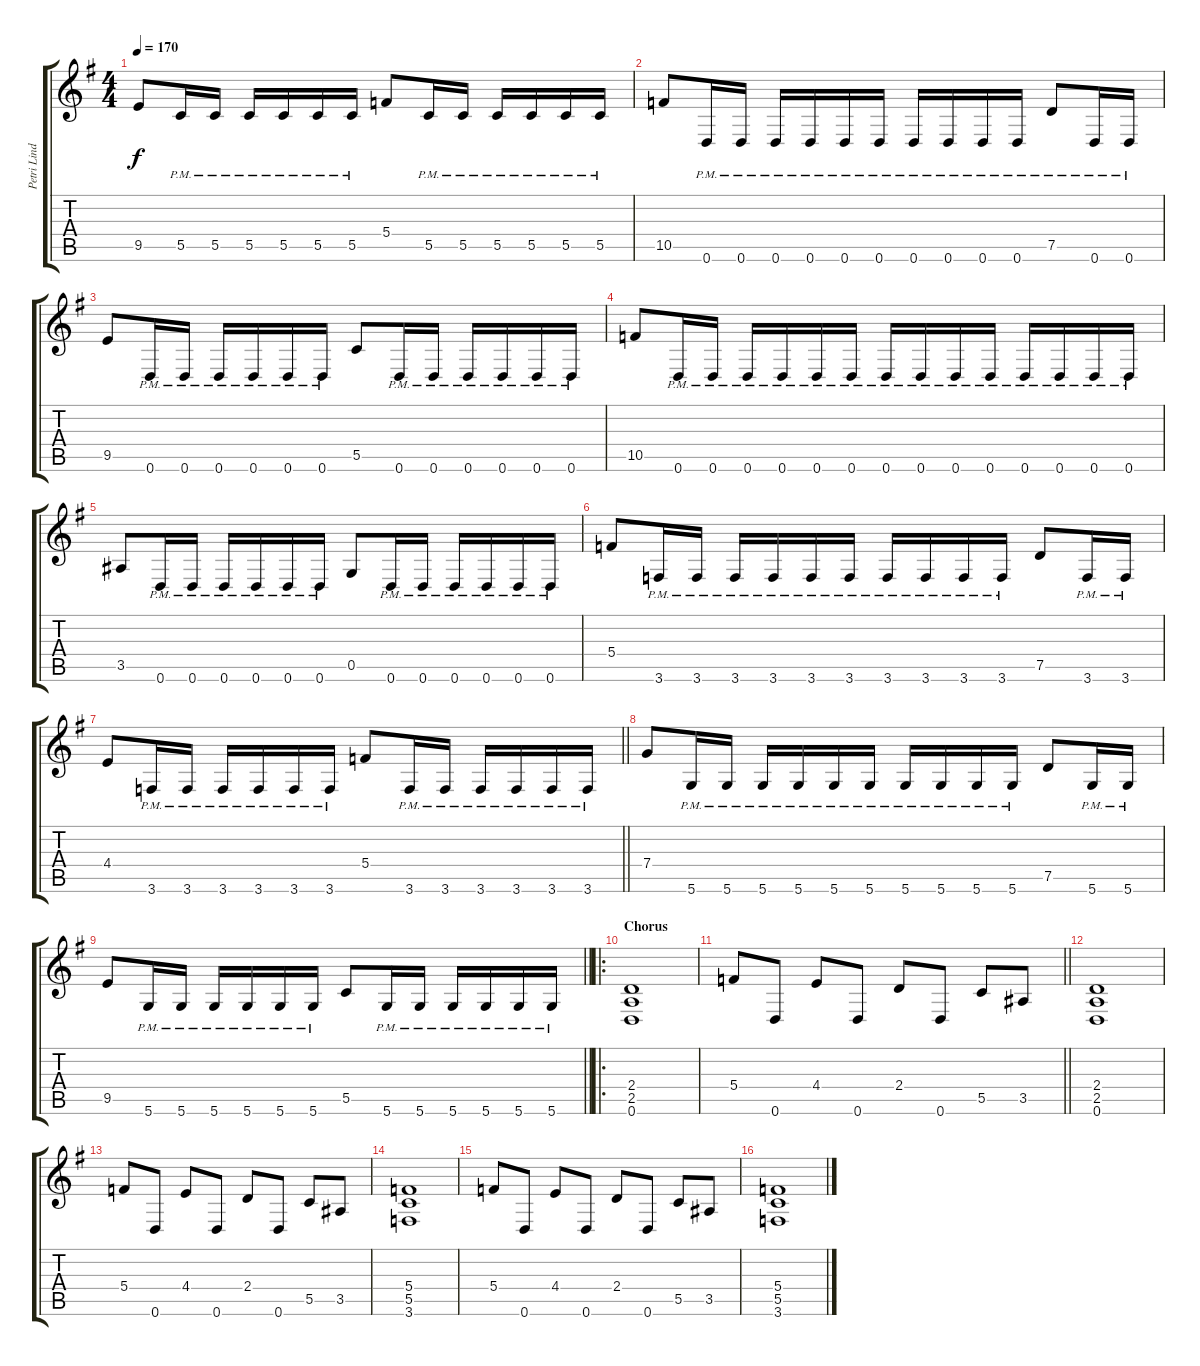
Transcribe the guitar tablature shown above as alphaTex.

\track ("Petri Lindroos" "Petri Lind") {instrument distortionguitar}
\staff {score tabs}
\tuning (D4 A3 F3 C3 G2 D2) {hide}
\ts (4 4)
\tempo 170
\clef g2
\ks g
9.5.8{dy f} 5.5{pm}.16 5.5{pm}.16 5.5{pm}.16 5.5{pm}.16 5.5{pm}.16 5.5{pm}.16 5.4.8 5.5{pm}.16 5.5{pm}.16 5.5{pm}.16 5.5{pm}.16 5.5{pm}.16 5.5{pm}.16 |
10.5.8 0.6{pm}.16 0.6{pm}.16 0.6{pm}.16 0.6{pm}.16 0.6{pm}.16 0.6{pm}.16 0.6{pm}.16 0.6{pm}.16 0.6{pm}.16 0.6{pm}.16 7.5{pm}.8 0.6{pm}.16 0.6{pm}.16 |
9.5.8 0.6{pm}.16 0.6{pm}.16 0.6{pm}.16 0.6{pm}.16 0.6{pm}.16 0.6{pm}.16 5.5.8 0.6{pm}.16 0.6{pm}.16 0.6{pm}.16 0.6{pm}.16 0.6{pm}.16 0.6{pm}.16 |
10.5.8 0.6{pm}.16 0.6{pm}.16 0.6{pm}.16 0.6{pm}.16 0.6{pm}.16 0.6{pm}.16 0.6{pm}.16 0.6{pm}.16 0.6{pm}.16 0.6{pm}.16 0.6{pm}.16 0.6{pm}.16 0.6{pm}.16 0.6{pm}.16 |
3.5.8 0.6{pm}.16 0.6{pm}.16 0.6{pm}.16 0.6{pm}.16 0.6{pm}.16 0.6{pm}.16 0.5.8 0.6{pm}.16 0.6{pm}.16 0.6{pm}.16 0.6{pm}.16 0.6{pm}.16 0.6{pm}.16 |
5.4.8 3.6{pm}.16 3.6{pm}.16 3.6{pm}.16 3.6{pm}.16 3.6{pm}.16 3.6{pm}.16 3.6{pm}.16 3.6{pm}.16 3.6{pm}.16 3.6{pm}.16 7.5.8 3.6{pm}.16 3.6{pm}.16 |
\barLineRight lightlight
4.4.8 3.6{pm}.16 3.6{pm}.16 3.6{pm}.16 3.6{pm}.16 3.6{pm}.16 3.6{pm}.16 5.4.8 3.6{pm}.16 3.6{pm}.16 3.6{pm}.16 3.6{pm}.16 3.6{pm}.16 3.6{pm}.16 |
\section ("" "")
7.4.8 5.6{pm}.16 5.6{pm}.16 5.6{pm}.16 5.6{pm}.16 5.6{pm}.16 5.6{pm}.16 5.6{pm}.16 5.6{pm}.16 5.6{pm}.16 5.6{pm}.16 7.5.8 5.6{pm}.16 5.6{pm}.16 |
\barLineRight lightlight
9.5.8 5.6{pm}.16 5.6{pm}.16 5.6{pm}.16 5.6{pm}.16 5.6{pm}.16 5.6{pm}.16 5.5.8 5.6{pm}.16 5.6{pm}.16 5.6{pm}.16 5.6{pm}.16 5.6{pm}.16 5.6{pm}.16 |
\ro
\section ("" "Chorus")
(2.4 2.5 0.6).1 |
\barLineRight lightlight
5.4.8 0.6.8 4.4.8 0.6.8 2.4.8 0.6.8 5.5.8 3.5.8 |
\section ("" "")
(2.4 2.5 0.6).1 |
5.4.8 0.6.8 4.4.8 0.6.8 2.4.8 0.6.8 5.5.8 3.5.8 |
(5.4 5.5 3.6).1 |
5.4.8 0.6.8 4.4.8 0.6.8 2.4.8 0.6.8 5.5.8 3.5.8 |
(5.4 5.5 3.6).1
